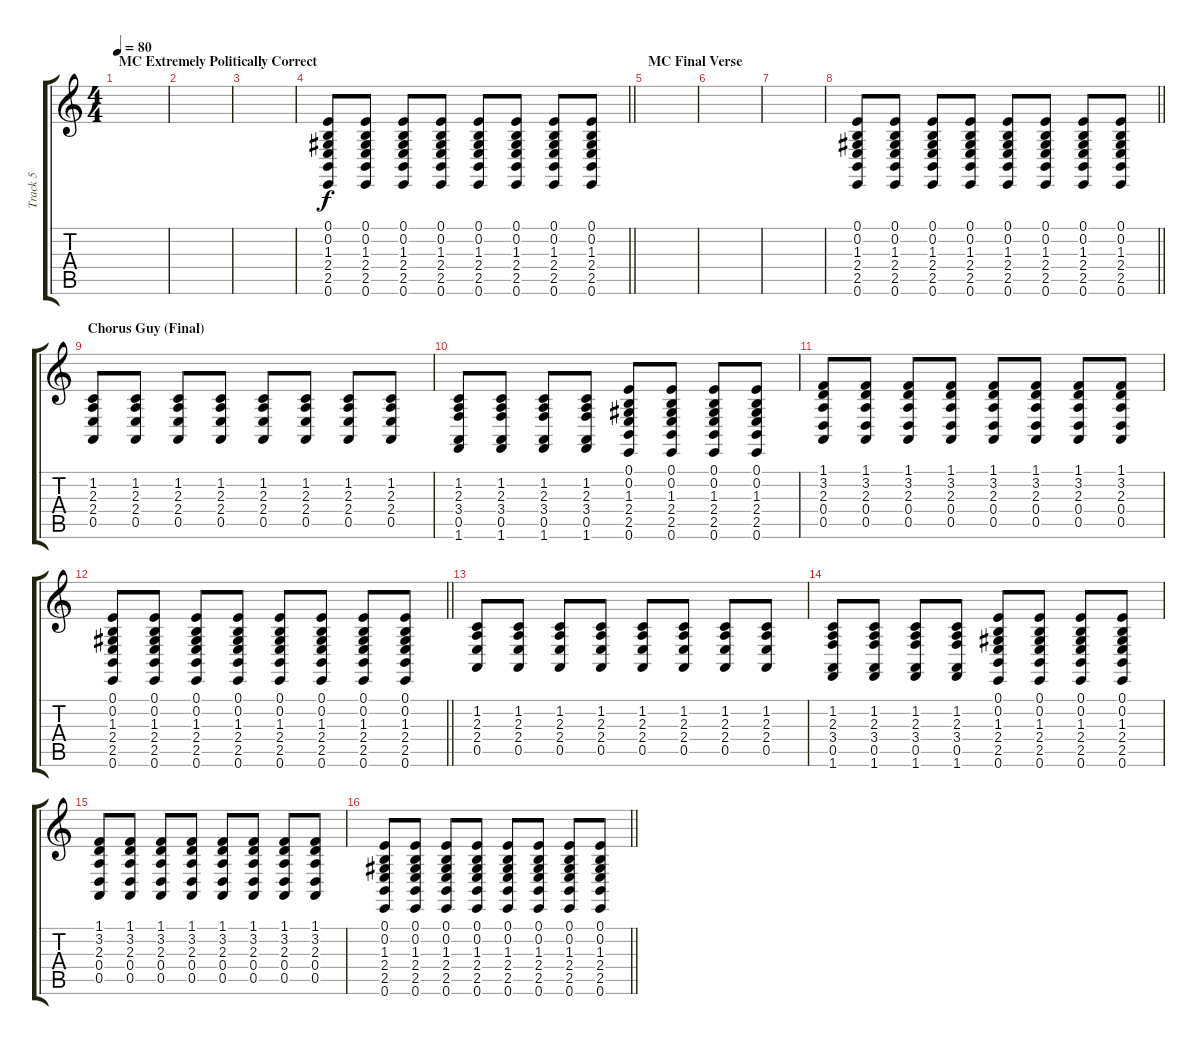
\track ("Track 5" "Track 5") {instrument acousticgrandpiano}
\staff {score tabs}
\tuning (E4 B3 G3 D3 A2 E2) {hide}
\ts (4 4)
\section ("" "MC Extremely Politically Correct")
\tempo 80
\clef g2
\ks c
|
|
|
\barLineRight lightlight
(0.1 0.2 1.3 2.4 2.5 0.6).8 (0.1 0.2 1.3 2.4 2.5 0.6).8 (0.1 0.2 1.3 2.4 2.5 0.6).8 (0.1 0.2 1.3 2.4 2.5 0.6).8 (0.1 0.2 1.3 2.4 2.5 0.6).8 (0.1 0.2 1.3 2.4 2.5 0.6).8 (0.1 0.2 1.3 2.4 2.5 0.6).8 (0.1 0.2 1.3 2.4 2.5 0.6).8 |
\section ("" "MC Final Verse")
|
|
|
\barLineRight lightlight
(0.1 0.2 1.3 2.4 2.5 0.6).8 (0.1 0.2 1.3 2.4 2.5 0.6).8 (0.1 0.2 1.3 2.4 2.5 0.6).8 (0.1 0.2 1.3 2.4 2.5 0.6).8 (0.1 0.2 1.3 2.4 2.5 0.6).8 (0.1 0.2 1.3 2.4 2.5 0.6).8 (0.1 0.2 1.3 2.4 2.5 0.6).8 (0.1 0.2 1.3 2.4 2.5 0.6).8 |
\section ("" "Chorus Guy (Final)")
(1.2 2.3 2.4 0.5).8 (1.2 2.3 2.4 0.5).8 (1.2 2.3 2.4 0.5).8 (1.2 2.3 2.4 0.5).8 (1.2 2.3 2.4 0.5).8 (1.2 2.3 2.4 0.5).8 (1.2 2.3 2.4 0.5).8 (1.2 2.3 2.4 0.5).8 |
(1.2 2.3 3.4 0.5 1.6).8 (1.2 2.3 3.4 0.5 1.6).8 (1.2 2.3 3.4 0.5 1.6).8 (1.2 2.3 3.4 0.5 1.6).8 (0.1 0.2 1.3 2.4 2.5 0.6).8 (0.1 0.2 1.3 2.4 2.5 0.6).8 (0.1 0.2 1.3 2.4 2.5 0.6).8 (0.1 0.2 1.3 2.4 2.5 0.6).8 |
(1.1 3.2 2.3 0.4 0.5).8 (1.1 3.2 2.3 0.4 0.5).8 (1.1 3.2 2.3 0.4 0.5).8 (1.1 3.2 2.3 0.4 0.5).8 (1.1 3.2 2.3 0.4 0.5).8 (1.1 3.2 2.3 0.4 0.5).8 (1.1 3.2 2.3 0.4 0.5).8 (1.1 3.2 2.3 0.4 0.5).8 |
\barLineRight lightlight
(0.1 0.2 1.3 2.4 2.5 0.6).8 (0.1 0.2 1.3 2.4 2.5 0.6).8 (0.1 0.2 1.3 2.4 2.5 0.6).8 (0.1 0.2 1.3 2.4 2.5 0.6).8 (0.1 0.2 1.3 2.4 2.5 0.6).8 (0.1 0.2 1.3 2.4 2.5 0.6).8 (0.1 0.2 1.3 2.4 2.5 0.6).8 (0.1 0.2 1.3 2.4 2.5 0.6).8 |
(1.2 2.3 2.4 0.5).8 (1.2 2.3 2.4 0.5).8 (1.2 2.3 2.4 0.5).8 (1.2 2.3 2.4 0.5).8 (1.2 2.3 2.4 0.5).8 (1.2 2.3 2.4 0.5).8 (1.2 2.3 2.4 0.5).8 (1.2 2.3 2.4 0.5).8 |
(1.2 2.3 3.4 0.5 1.6).8 (1.2 2.3 3.4 0.5 1.6).8 (1.2 2.3 3.4 0.5 1.6).8 (1.2 2.3 3.4 0.5 1.6).8 (0.1 0.2 1.3 2.4 2.5 0.6).8 (0.1 0.2 1.3 2.4 2.5 0.6).8 (0.1 0.2 1.3 2.4 2.5 0.6).8 (0.1 0.2 1.3 2.4 2.5 0.6).8 |
(1.1 3.2 2.3 0.4 0.5).8 (1.1 3.2 2.3 0.4 0.5).8 (1.1 3.2 2.3 0.4 0.5).8 (1.1 3.2 2.3 0.4 0.5).8 (1.1 3.2 2.3 0.4 0.5).8 (1.1 3.2 2.3 0.4 0.5).8 (1.1 3.2 2.3 0.4 0.5).8 (1.1 3.2 2.3 0.4 0.5).8 |
\barLineRight lightlight
(0.1 0.2 1.3 2.4 2.5 0.6).8 (0.1 0.2 1.3 2.4 2.5 0.6).8 (0.1 0.2 1.3 2.4 2.5 0.6).8 (0.1 0.2 1.3 2.4 2.5 0.6).8 (0.1 0.2 1.3 2.4 2.5 0.6).8 (0.1 0.2 1.3 2.4 2.5 0.6).8 (0.1 0.2 1.3 2.4 2.5 0.6).8 (0.1 0.2 1.3 2.4 2.5 0.6).8
